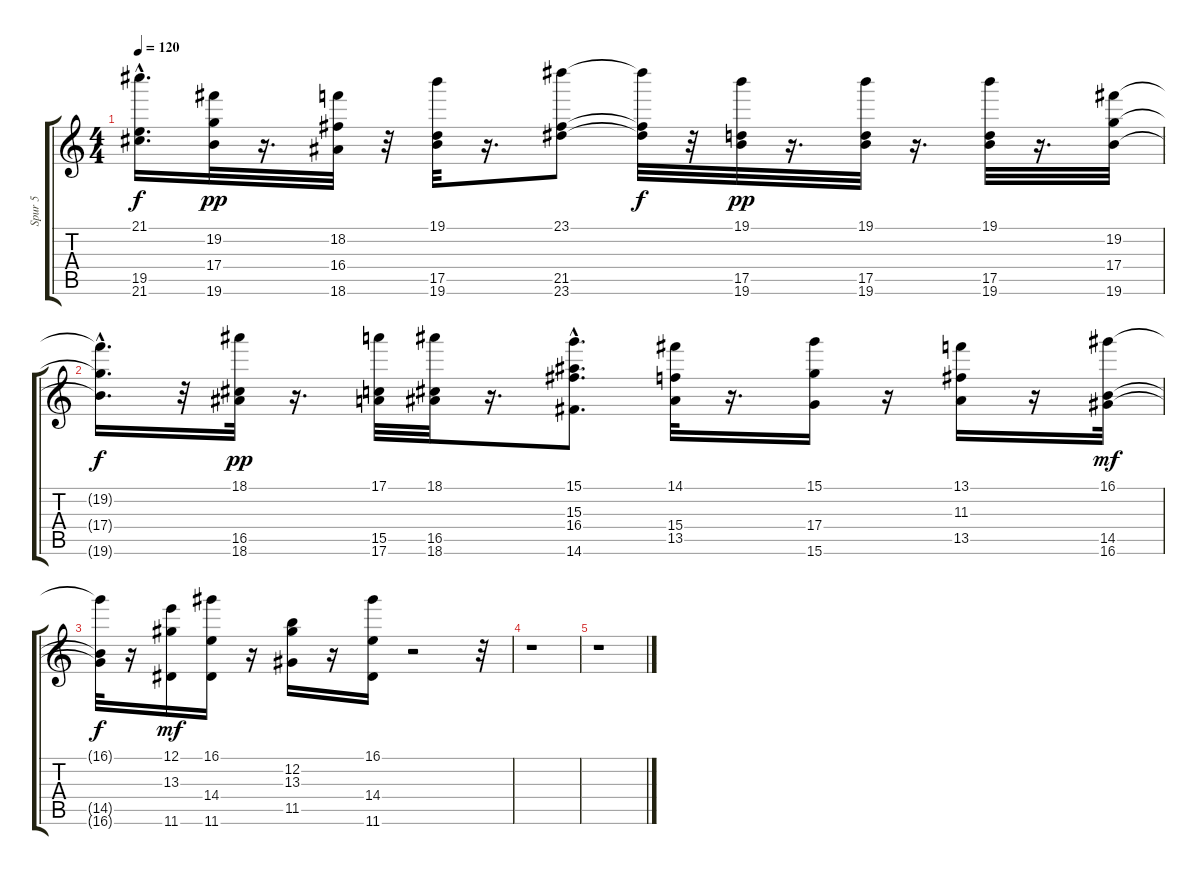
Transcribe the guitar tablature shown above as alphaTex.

\track ("Spur 5" "Spur 5") {instrument acousticguitarnylon}
\staff {score tabs}
\tuning (E4 B3 G3 D3 A2 E2) {hide}
\ts (4 4)
\tempo 120
\clef g2
\ks c
(21.1{hac t} 19.5{hac t} 21.6{hac t}).16{d dy f} (19.2 17.4 19.6).32{dy pp} r.16{d} (18.2 16.4 18.6).32 r.32 (19.1 17.5 19.6).32 r.16{d} (23.1 21.5 23.6).8 (23.1{t} 21.5{t} 23.6{t}).32{dy f} r.32 (19.1 17.5 19.6).32{dy pp} r.16{d} (19.1 17.5 19.6).32 r.16{d} (19.1 17.5 19.6).32 r.16{d} (19.2 17.4 19.6).32 |
(19.2{hac t} 17.4{hac t} 19.6{hac t}).16{d dy f} r.32 (18.1 16.5 18.6).32{dy pp} r.16{d} (17.1 15.5 17.6).32 (18.1 16.5 18.6).32 r.16{d} (15.1{hac} 15.3 16.4{hac} 14.6{hac}).8{d} (14.1 15.4 13.5).32 r.16{d} (15.1 17.4 15.6).16 r.16 (13.1 11.3 13.5).16 r.16 (16.1 14.5 16.6).32{dy mf} |
(16.1{t} 14.5{t} 16.6{t}).32{dy f} r.16 (12.1 13.3 11.6).16{dy mf} (16.1 14.4 11.6).16 r.16 (12.2 13.3 11.5).16 r.16 (16.1 14.4 11.6).16 r.2 r.32 |
r.1 |
r.1
